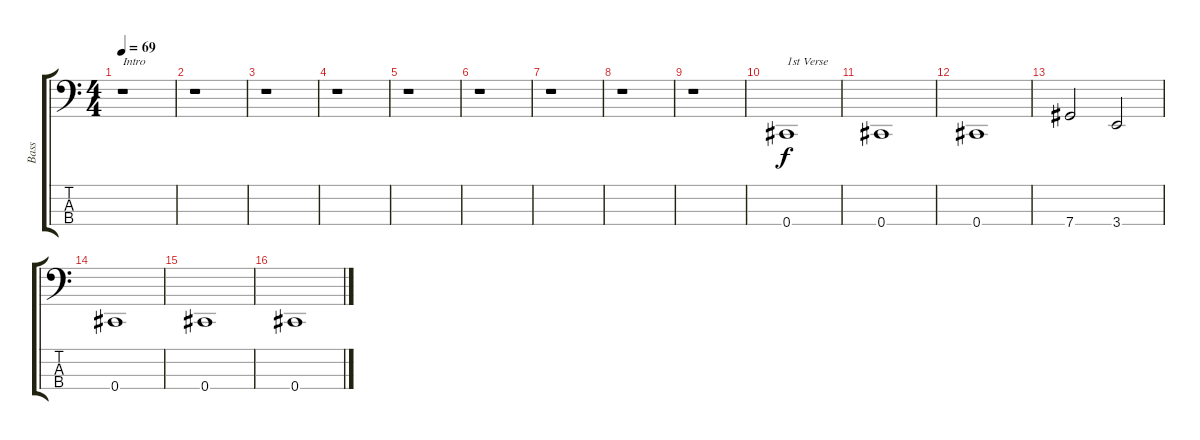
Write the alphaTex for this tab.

\track ("Bass" "Bass") {instrument electricbassfinger}
\staff {score tabs}
\tuning (Gb2 Db2 Ab1 Db1) {hide}
\ts (4 4)
\tempo 69
\clef f4
\ks c
r.1{txt "Intro" dy f instrument electricbassfinger} |
r.1 |
r.1 |
r.1 |
r.1 |
r.1 |
r.1 |
r.1 |
r.1 |
0.4.1{txt "1st Verse"} |
0.4.1 |
0.4.1 |
7.4.2 3.4.2 |
0.4.1 |
0.4.1 |
0.4.1
